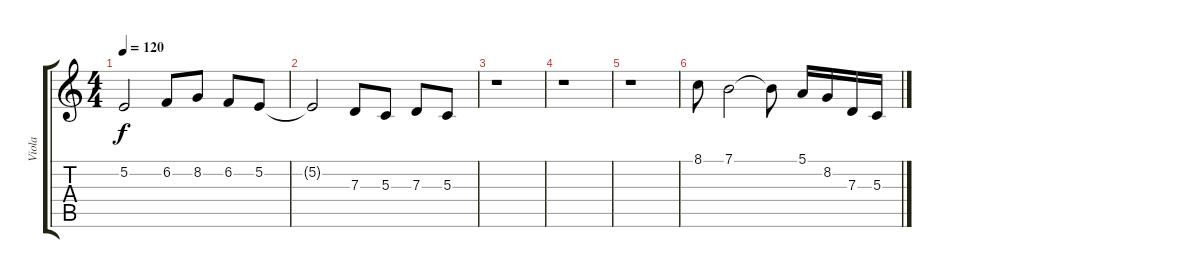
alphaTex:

\track ("Viola" "Viola") {instrument viola}
\staff {score tabs}
\tuning (E4 B3 G3 D3 A2 E2) {hide}
\ts (4 4)
\tempo 120
\clef g2
\ks c
5.2{t}.2{dy f} 6.2.8 8.2.8 6.2.8 5.2.8 |
5.2{t}.2 7.3.8 5.3.8 7.3.8 5.3.8 |
r.1 |
r.1 |
r.1 |
8.1.8 7.1.2 7.1{t}.8 5.1.16 8.2.16 7.3.16 5.3.16
